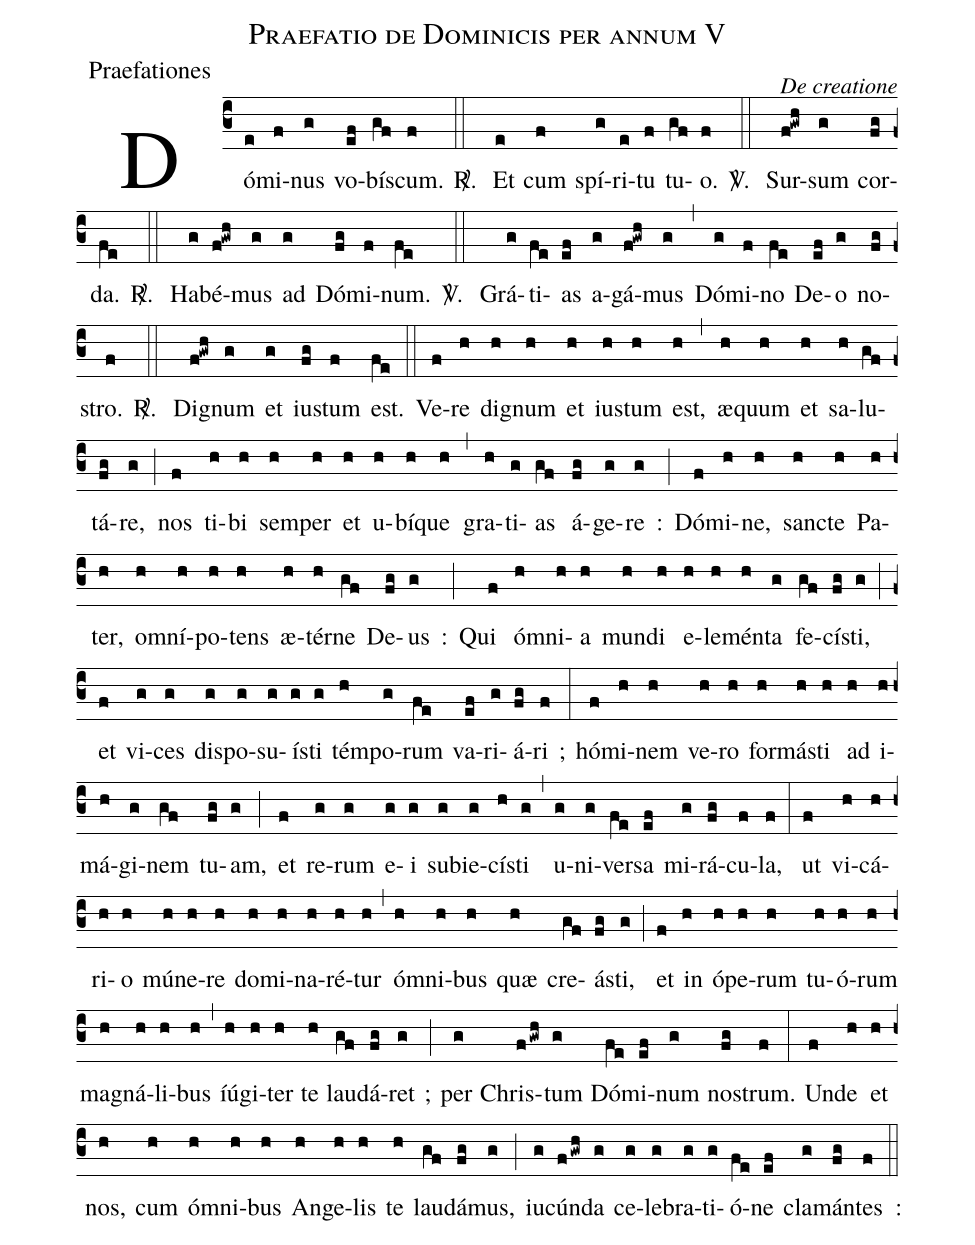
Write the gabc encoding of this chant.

name:Praefatio de Dominicis per annum V;
office-part:Praefationes;
commentary:De creatione;
%%
(c3)Dó(e)mi(f)nus(g) vo(ef)bís(gf)cum.(f)
<sp>R/</sp>. (::) Et(e) cum(f) spí(g)ri(e)tu(f) tu(gf)o.(f)
<sp>V/</sp>. (::) Sur(f!gwh)sum(g) cor(fg)da.(fe)
<sp>R/</sp>. (::) Ha(g)bé(f!gwh)mus(g) ad(g) Dó(fg)mi(f)num.(fe)
<sp>V/</sp>. (::) Grá(g)ti(fe)as(ef) a(g)gá(f!gwh)mus(g) (,)
Dó(g)mi(f)no(fe) De(ef)o(g) no(fg)stro.(f)
<sp>R/</sp>. (::) Di(f!gwh)gnum(g) et(g) iu(fg)stum(f) est.(fe)
(::) Ve(f)re(h) di(h)gnum(h) et(h) ius(h)tum(h) est,(h) (,) <sp>ae</sp>(h)quum(h) et(h) sa(h)lu(gf)tá(fg)re,(g) (;) nos(f) ti(h)bi(h) sem(h)per(h) et(h) u(h)bí(h)que(h) (,) gra(h)ti(g)as(gf) á(fg)ge(g)re(g) :(;) Dó(f)mi(h)ne,(h) san(h)cte(h) Pa(h)ter,(h) om(h)ní(h)po(h)tens(h) <sp>ae</sp>(h)tér(h)ne(gf) De(fg)us(g) :(;) Qui(f) óm(h)ni(h)a(h) mun(h)di(h) e(h)le(h)mén(h)ta(g) fe(gf)cí(fg)sti,(g) (;) et(f) vi(g)ces(g) dis(g)po(g)su(g)ís(g)ti(g) tém(h)po(g)rum(fe) va(ef)ri(g)á(fg)ri(f) ;(:) hó(f)mi(h)nem(h) ve(h)ro(h) for(h)más(h)ti(h) ad(h) i(h)má(h)gi(g)nem(gf) tu(fg)am,(g) (;) et(f) re(g)rum(g) e(g)i(g)  sub(g)ie(g)cís(h)ti(g) (,) u(g)ni(g)ver(fe)sa(ef) mi(g)rá(fg)cu(f)la,(f) (:) ut(f) vi(h)cá(h)ri(h)o(h) mú(h)ne(h)re(h) do(h)mi(h)na(h)ré(h)tur(h) (,) óm(h)ni(h)bus(h) qu<sp>ae</sp>(h) cre(gf)ás(fg)ti,(g) (;) et(f) in(h) ó(h)pe(h)rum(h) tu(h)ó(h)rum(h) mag(h)ná(h)li(h)bus(h) (,) íú(h)gi(h)ter(h) te(h) lau(gf)dá(fg)ret(g) ;(;) per(g) Chris(fgwh)tum(g) Dó(fe)mi(ef)num(g) nos(fg)trum.(f) (:) Un(f)de(h) et(h) nos,(h) cum(h) óm(h)ni(h)bus(h) An(h)ge(h)lis(h) te(h) lau(gf)dá(fg)mus,(g) (;) iu(g)cún(fgwh)da(g) ce(g)le(g)bra(g)ti(g)ó(fe)ne(ef) cla(g)mán(fg)tes(f) :(::)
